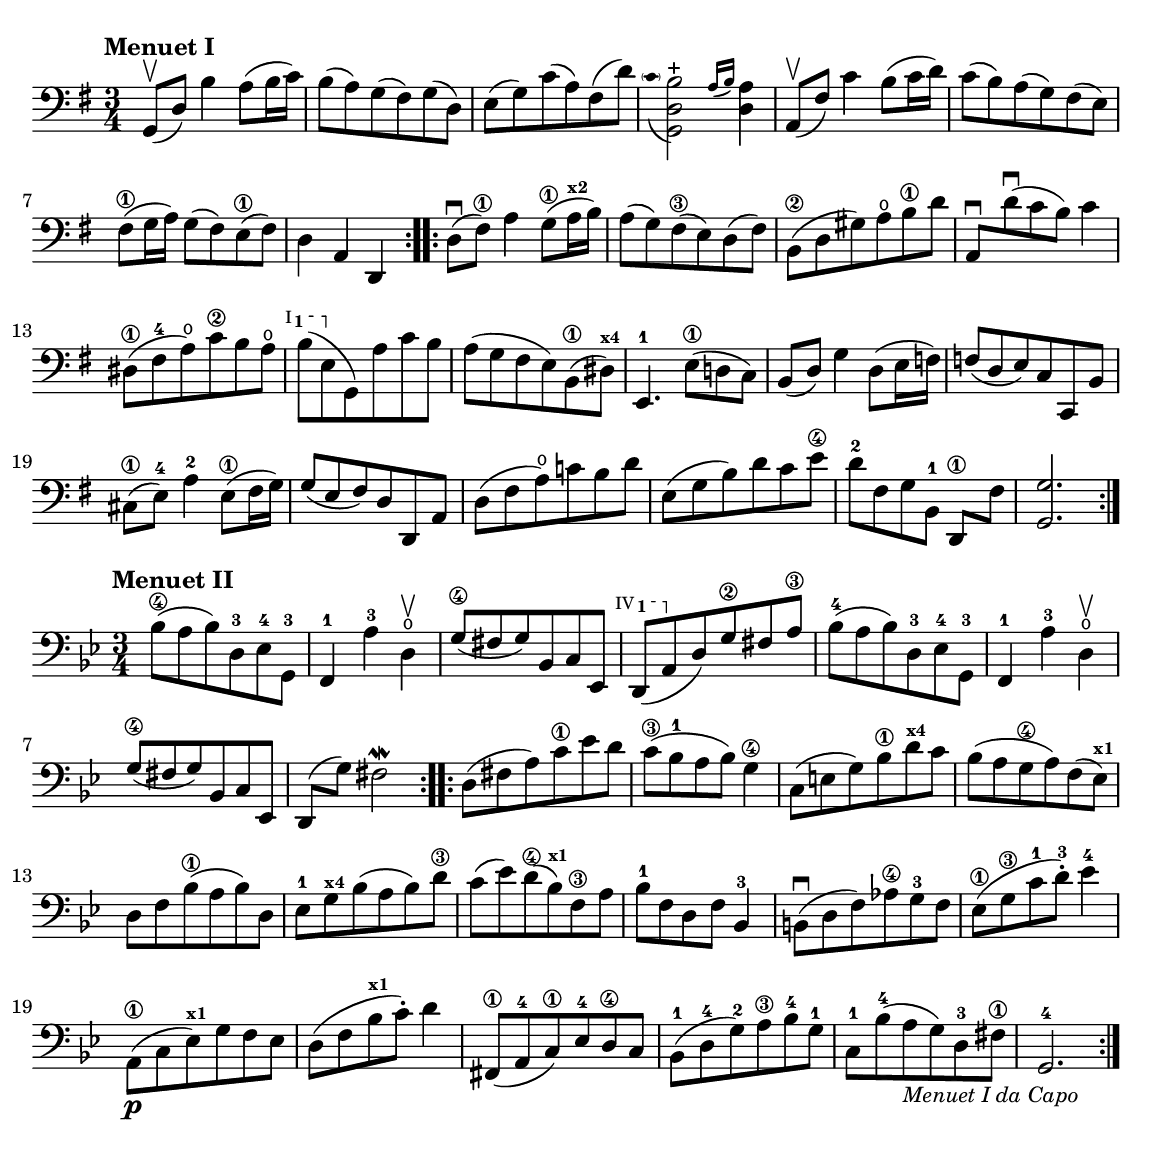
#(set-global-staff-size 21)

\version "2.18.2"

\header {
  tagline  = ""
}

\language "italiano"

% iPad Pro 12.9

\paper {
  paper-width  = 195\mm
  paper-height = 260\mm
  indent = #0
  page-count = #1
  line-width = #184
  print-page-number = ##f
  ragged-last-bottom = ##t
  ragged-bottom = ##f
%  ragged-last = ##t
}

ringsps = #"
  0.15 setlinewidth
  0.9 0.6 moveto
  0.4 0.6 0.5 0 361 arc
  stroke
  1.0 0.6 0.5 0 361 arc
  stroke
  "

vibrato = \markup {
  \with-dimensions #'(-0.2 . 1.6) #'(0 . 1.2)
  \postscript #ringsps
}

startModernBarre =
#(define-event-function (parser location fretnum partial)
   (number? number?)
    #{
      \tweak bound-details.left.text
        \markup
          \teeny \concat {
          #(format #f "~@r" fretnum)
          \hspace #.2
          \lower #.3 \small \bold \fontsize #-2 #(number->string partial)
          \hspace #.5
        }
      \tweak font-size -1
      \tweak font-shape #'upright
      \tweak style #'dashed-line
      \tweak dash-fraction #0.3
      \tweak dash-period #1
      \tweak bound-details.left.stencil-align-dir-y #0.35
      \tweak bound-details.left.padding 2.5 % was 0.25
      \tweak bound-details.left.attach-dir -1
      \tweak bound-details.left-broken.text ##f
      \tweak bound-details.left-broken.attach-dir -1
      %% adjust the numeric values to fit your needs:
      \tweak bound-details.left-broken.padding 0.5 %% was 1.5
      \tweak bound-details.right-broken.padding 0
      \tweak bound-details.right.padding 0.25
      \tweak bound-details.right.attach-dir 2
      \tweak bound-details.right-broken.text ##f
      \tweak bound-details.right.text
        \markup
          \with-dimensions #'(0 . 0) #'(-.3 . 0) %% was (0 . -1)
          \draw-line #'(0 . -1)
      \startTextSpan
   #})

stopBarre = \stopTextSpan

% \phrasingSlurDashed
% \SlurDashed
% \slurSolid

\score {
  \new Staff {
    \set fingeringOrientations = #'(left)
    \override Beam.auto-knee-gap = #2
    \override Hairpin.to-barline = ##f
    
    \time 3/4
    \key sol \major
    \clef "bass"
    \tempo "Menuet I"

    \repeat volta 2 {
    | sol,8(\upbow re8) si4 la8( si16 do'16)
    | si8( la8) sol8( fad8) sol8( re8)
    | mi8( sol8) do'8( la8) fad8( re'8)
    
    | <<sol,2 re2
        \appoggiatura {\hide Stem \parenthesize do'8 \undo \hide Stem} si2-+>> 
      \grace{ la16( si16)} <<re4 la4)>>
    | la,8(\upbow fad8) do'4 si8( do'16 re'16)
    | do'8( si8) la8( sol8) fad8( mi8)
    | fad8(\1 sol16 la16) sol8( fad8) mi8(\1 fad8)
    | re4 la,4 re,4
    }
    
    \repeat volta 2 {
    | re8(\downbow fad8)\1 la4 sol8(\1 la16^\markup{\teeny\bold x2} si16)
    | la8( sol8) fad8(\3 mi8) re8( fad8)
    | si,8(\2 re8 sold8) la8\open si8\1 re'8
    | la,8\downbow re'8\downbow( do'8 si8) do'4
    | red8(\1 fad8-4 la8\open) do'8\2 si8 la8\open
   %| NO BAR HERE OR ELSE \starModernBarre FAILS
      \startModernBarre #1 #1 si8( mi8 \stopBarre sol,8) la8 do'8 si8
    | la8( sol8 fad8 mi8) si,8(\1 red8)^\markup{\teeny\bold x4}
    | mi,4.-1 mi8(\1 re!8 do8)
    | si,8( re8) sol4 re8( mi16 fa!16)
    | fa!8( re8 mi8) do8 do,8 si,8
    | dod8(\1 mi8)-4 la4-2 mi8(\1 fad16 sol16)
    | sol8( mi8 fad8) re8 re,8 la,8
    | re8( fad8 la8)\open do'!8 si8 re'8
    | mi8( sol8 si8) re'8 do'8 mi'8\4
    | re'8[-2 fad8 sol8 si,8]-1 re,8[\1 fad8]
    | <<sol,2. sol2.>>
    }
  }
}

\score {
  \new Staff {
    \set fingeringOrientations = #'(left)
    \override Beam.auto-knee-gap = #2
    \override Hairpin.to-barline = ##f
  
    \time 3/4
    \key sib \major
    \clef "bass"
    \tempo "Menuet II"

    \repeat volta 2 {
    | sib8(\4 la8 sib8) re8-3 mib8-4 sol,8-3
    | fa,4-1 la4-3 re4\open\upbow
    | sol8(\4 fad8 sol8) sib,8 do8 mib,8
   %| NO BAR HERE OR ELSE \starModernBarre FAILS
   \startModernBarre #4 #1 re,8( la,8 \stopBarre
   %re,8( la,8 
   re8) sol8\2 fad8 la8\3
    | sib8(-4 la8 sib8) re8-3 mib8-4 sol,8-3
    | fa,4-1 la4-3 re4\open\upbow
    | sol8(\4 fad8 sol8) sib,8 do8 mib,8
    | re,8( sol8) fad2\mordent
    }
    
    \repeat volta 2 {
    | re8( fad8 la8) do'8\1 mib'8 re'8
    | do'8(\3 sib8-1 la8 sib8) sol4\4
    | do8( mi8 sol8) sib8\1 re'8^\markup{\teeny\bold x4} do'8 
    | sib8( la8 sol8\4 la8) fa8( mib8)^\markup{\teeny\bold x1}
    | re8 fa8 sib(\1 la8 sib8) re8
    | mib8-1 sol8^\markup{\teeny\bold x4} sib8( la8 sib8) re'8\3
    | do'8( mib'8) re'8(\4 sib8)^\markup{\bold\teeny x1} fa8\3 la8
    | sib8-1 fa8 re8 fa8 sib,4-3
    | si,!8\downbow( re8 fa8) lab8\4 sol8-3 fa8
    | mib8(\1 sol8\3 do'8-1 re'8)-3-. mib'4-4
    | la,8(\p\1 do8 mib8)^\markup{\teeny\bold x1} sol8 fa8 mib8
    | re8( fa8 sib8^\markup{\teeny\bold x1} do'8)-. re'4
    | fad,8(\1 la,8-4 do8)\1 mib8-4 re8\4 do8
    | sib,(-1 re8-4 sol8)-2 la8\3 sib8-4 sol8-1
    | do8-1 sib8(-4 la8_\markup{\small\italic "Menuet I da Capo"} 
      sol8) re8-3 fad8\1
    | sol,2.-4
    }
  }
}
